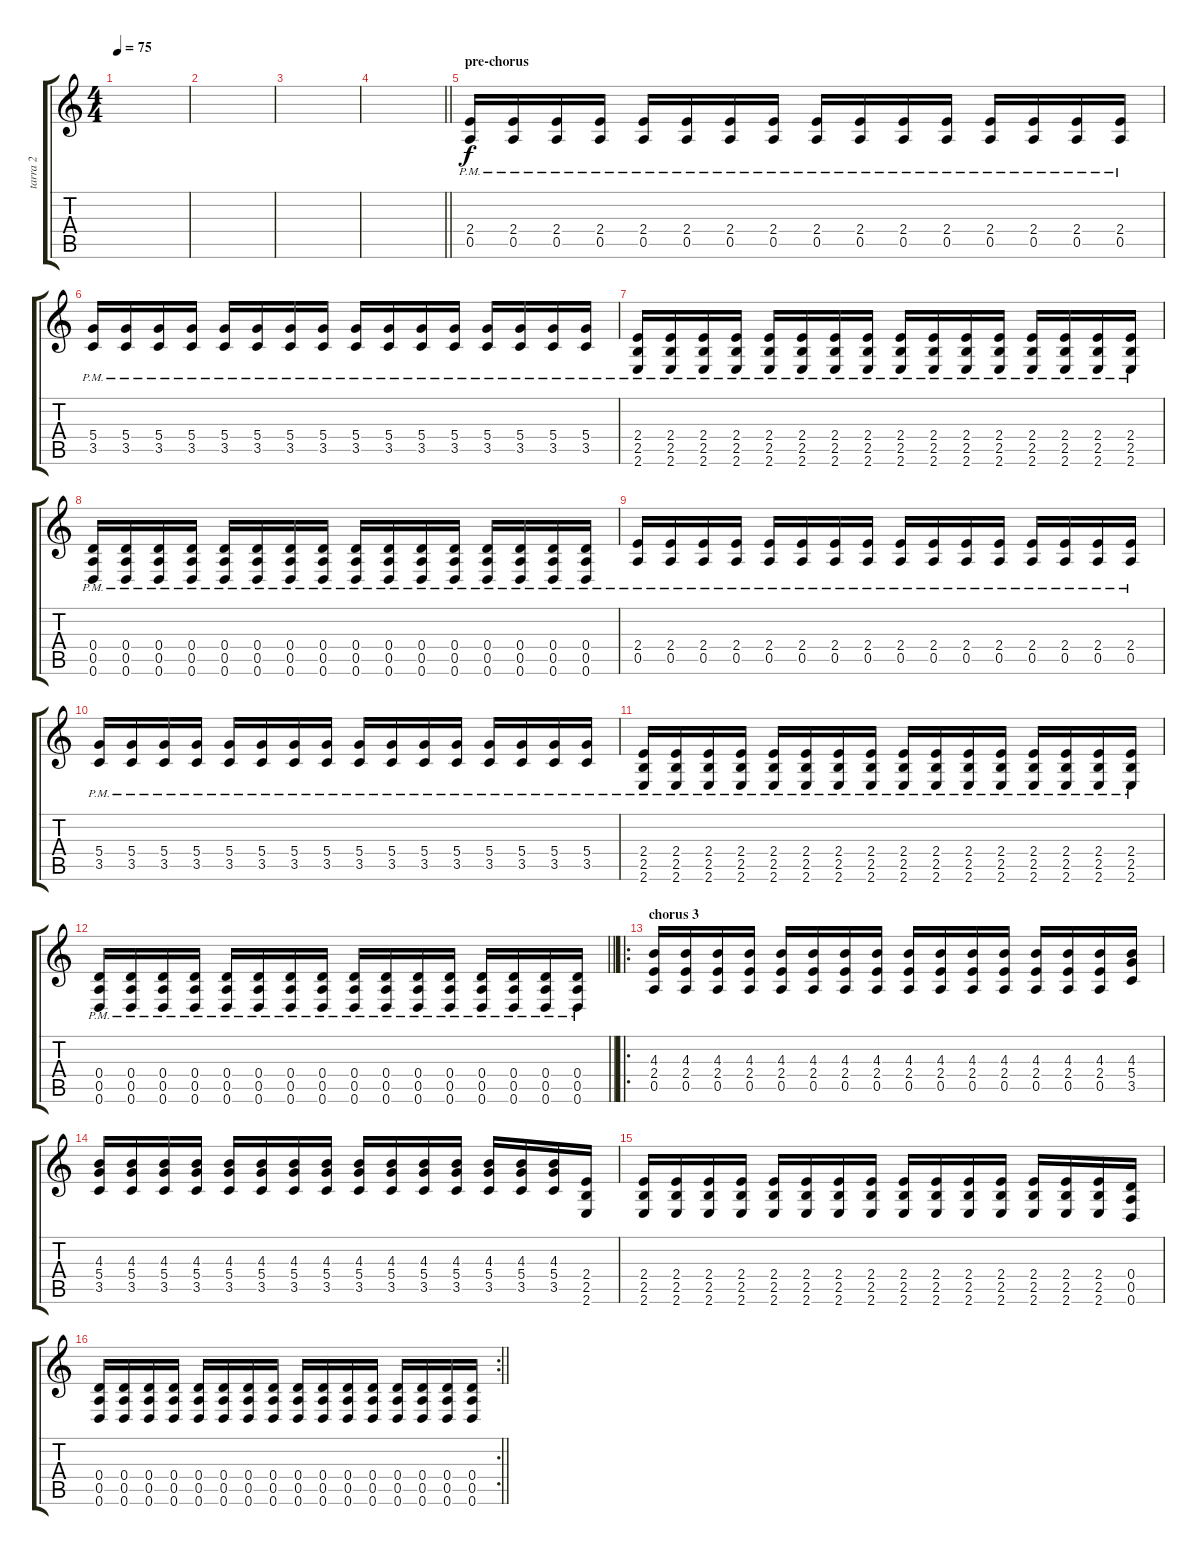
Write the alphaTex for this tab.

\track ("tarra 2" "tarra 2") {instrument distortionguitar}
\staff {score tabs}
\tuning (E4 B3 G3 D3 A2 D2) {hide}
\ts (4 4)
\tempo 75
\clef g2
\ks c
|
|
|
\barLineRight lightlight
|
\section ("" "pre-chorus")
(2.4{pm} 0.5{pm}).16 (2.4{pm} 0.5{pm}).16 (2.4{pm} 0.5{pm}).16 (2.4{pm} 0.5{pm}).16 (2.4{pm} 0.5{pm}).16 (2.4{pm} 0.5{pm}).16 (2.4{pm} 0.5{pm}).16 (2.4{pm} 0.5{pm}).16 (2.4{pm} 0.5{pm}).16 (2.4{pm} 0.5{pm}).16 (2.4{pm} 0.5{pm}).16 (2.4{pm} 0.5{pm}).16 (2.4{pm} 0.5{pm}).16 (2.4{pm} 0.5{pm}).16 (2.4{pm} 0.5{pm}).16 (2.4{pm} 0.5{pm}).16 |
(5.4{pm} 3.5{pm}).16 (5.4{pm} 3.5{pm}).16 (5.4{pm} 3.5{pm}).16 (5.4{pm} 3.5{pm}).16 (5.4{pm} 3.5{pm}).16 (5.4{pm} 3.5{pm}).16 (5.4{pm} 3.5{pm}).16 (5.4{pm} 3.5{pm}).16 (5.4{pm} 3.5{pm}).16 (5.4{pm} 3.5{pm}).16 (5.4{pm} 3.5{pm}).16 (5.4{pm} 3.5{pm}).16 (5.4{pm} 3.5{pm}).16 (5.4{pm} 3.5{pm}).16 (5.4{pm} 3.5{pm}).16 (5.4{pm} 3.5{pm}).16 |
(2.4{pm} 2.5{pm} 2.6{pm}).16 (2.4{pm} 2.5{pm} 2.6{pm}).16 (2.4{pm} 2.5{pm} 2.6{pm}).16 (2.4{pm} 2.5{pm} 2.6{pm}).16 (2.4{pm} 2.5{pm} 2.6{pm}).16 (2.4{pm} 2.5{pm} 2.6{pm}).16 (2.4{pm} 2.5{pm} 2.6{pm}).16 (2.4{pm} 2.5{pm} 2.6{pm}).16 (2.4{pm} 2.5{pm} 2.6{pm}).16 (2.4{pm} 2.5{pm} 2.6{pm}).16 (2.4{pm} 2.5{pm} 2.6{pm}).16 (2.4{pm} 2.5{pm} 2.6{pm}).16 (2.4{pm} 2.5{pm} 2.6{pm}).16 (2.4{pm} 2.5{pm} 2.6{pm}).16 (2.4{pm} 2.5{pm} 2.6{pm}).16 (2.4{pm} 2.5{pm} 2.6{pm}).16 |
(0.4{pm} 0.5{pm} 0.6{pm}).16 (0.4{pm} 0.5{pm} 0.6{pm}).16 (0.4{pm} 0.5{pm} 0.6{pm}).16 (0.4{pm} 0.5{pm} 0.6{pm}).16 (0.4{pm} 0.5{pm} 0.6{pm}).16 (0.4{pm} 0.5{pm} 0.6{pm}).16 (0.4{pm} 0.5{pm} 0.6{pm}).16 (0.4{pm} 0.5{pm} 0.6{pm}).16 (0.4{pm} 0.5{pm} 0.6{pm}).16 (0.4{pm} 0.5{pm} 0.6{pm}).16 (0.4{pm} 0.5{pm} 0.6{pm}).16 (0.4{pm} 0.5{pm} 0.6{pm}).16 (0.4{pm} 0.5{pm} 0.6{pm}).16 (0.4{pm} 0.5{pm} 0.6{pm}).16 (0.4{pm} 0.5{pm} 0.6{pm}).16 (0.4{pm} 0.5{pm} 0.6{pm}).16 |
(2.4{pm} 0.5{pm}).16 (2.4{pm} 0.5{pm}).16 (2.4{pm} 0.5{pm}).16 (2.4{pm} 0.5{pm}).16 (2.4{pm} 0.5{pm}).16 (2.4{pm} 0.5{pm}).16 (2.4{pm} 0.5{pm}).16 (2.4{pm} 0.5{pm}).16 (2.4{pm} 0.5{pm}).16 (2.4{pm} 0.5{pm}).16 (2.4{pm} 0.5{pm}).16 (2.4{pm} 0.5{pm}).16 (2.4{pm} 0.5{pm}).16 (2.4{pm} 0.5{pm}).16 (2.4{pm} 0.5{pm}).16 (2.4{pm} 0.5{pm}).16 |
(5.4{pm} 3.5{pm}).16 (5.4{pm} 3.5{pm}).16 (5.4{pm} 3.5{pm}).16 (5.4{pm} 3.5{pm}).16 (5.4{pm} 3.5{pm}).16 (5.4{pm} 3.5{pm}).16 (5.4{pm} 3.5{pm}).16 (5.4{pm} 3.5{pm}).16 (5.4{pm} 3.5{pm}).16 (5.4{pm} 3.5{pm}).16 (5.4{pm} 3.5{pm}).16 (5.4{pm} 3.5{pm}).16 (5.4{pm} 3.5{pm}).16 (5.4{pm} 3.5{pm}).16 (5.4{pm} 3.5{pm}).16 (5.4{pm} 3.5{pm}).16 |
(2.4{pm} 2.5{pm} 2.6{pm}).16 (2.4{pm} 2.5{pm} 2.6{pm}).16 (2.4{pm} 2.5{pm} 2.6{pm}).16 (2.4{pm} 2.5{pm} 2.6{pm}).16 (2.4{pm} 2.5{pm} 2.6{pm}).16 (2.4{pm} 2.5{pm} 2.6{pm}).16 (2.4{pm} 2.5{pm} 2.6{pm}).16 (2.4{pm} 2.5{pm} 2.6{pm}).16 (2.4{pm} 2.5{pm} 2.6{pm}).16 (2.4{pm} 2.5{pm} 2.6{pm}).16 (2.4{pm} 2.5{pm} 2.6{pm}).16 (2.4{pm} 2.5{pm} 2.6{pm}).16 (2.4{pm} 2.5{pm} 2.6{pm}).16 (2.4{pm} 2.5{pm} 2.6{pm}).16 (2.4{pm} 2.5{pm} 2.6{pm}).16 (2.4{pm} 2.5{pm} 2.6{pm}).16 |
\barLineRight lightlight
(0.4{pm} 0.5{pm} 0.6{pm}).16 (0.4{pm} 0.5{pm} 0.6{pm}).16 (0.4{pm} 0.5{pm} 0.6{pm}).16 (0.4{pm} 0.5{pm} 0.6{pm}).16 (0.4{pm} 0.5{pm} 0.6{pm}).16 (0.4{pm} 0.5{pm} 0.6{pm}).16 (0.4{pm} 0.5{pm} 0.6{pm}).16 (0.4{pm} 0.5{pm} 0.6{pm}).16 (0.4{pm} 0.5{pm} 0.6{pm}).16 (0.4{pm} 0.5{pm} 0.6{pm}).16 (0.4{pm} 0.5{pm} 0.6{pm}).16 (0.4{pm} 0.5{pm} 0.6{pm}).16 (0.4{pm} 0.5{pm} 0.6{pm}).16 (0.4{pm} 0.5{pm} 0.6{pm}).16 (0.4{pm} 0.5{pm} 0.6{pm}).16 (0.4{pm} 0.5{pm} 0.6{pm}).16 |
\ro
\section ("" "chorus 3")
(4.3 2.4 0.5).16 (4.3 2.4 0.5).16 (4.3 2.4 0.5).16 (4.3 2.4 0.5).16 (4.3 2.4 0.5).16 (4.3 2.4 0.5).16 (4.3 2.4 0.5).16 (4.3 2.4 0.5).16 (4.3 2.4 0.5).16 (4.3 2.4 0.5).16 (4.3 2.4 0.5).16 (4.3 2.4 0.5).16 (4.3 2.4 0.5).16 (4.3 2.4 0.5).16 (4.3 2.4 0.5).16 (4.3 5.4 3.5).16 |
(4.3 5.4 3.5).16 (4.3 5.4 3.5).16 (4.3 5.4 3.5).16 (4.3 5.4 3.5).16 (4.3 5.4 3.5).16 (4.3 5.4 3.5).16 (4.3 5.4 3.5).16 (4.3 5.4 3.5).16 (4.3 5.4 3.5).16 (4.3 5.4 3.5).16 (4.3 5.4 3.5).16 (4.3 5.4 3.5).16 (4.3 5.4 3.5).16 (4.3 5.4 3.5).16 (4.3 5.4 3.5).16 (2.4 2.5 2.6).16 |
(2.4 2.5 2.6).16 (2.4 2.5 2.6).16 (2.4 2.5 2.6).16 (2.4 2.5 2.6).16 (2.4 2.5 2.6).16 (2.4 2.5 2.6).16 (2.4 2.5 2.6).16 (2.4 2.5 2.6).16 (2.4 2.5 2.6).16 (2.4 2.5 2.6).16 (2.4 2.5 2.6).16 (2.4 2.5 2.6).16 (2.4 2.5 2.6).16 (2.4 2.5 2.6).16 (2.4 2.5 2.6).16 (0.4 0.5 0.6).16 |
\rc 2
\barLineRight lightlight
(0.4 0.5 0.6).16 (0.4 0.5 0.6).16 (0.4 0.5 0.6).16 (0.4 0.5 0.6).16 (0.4 0.5 0.6).16 (0.4 0.5 0.6).16 (0.4 0.5 0.6).16 (0.4 0.5 0.6).16 (0.4 0.5 0.6).16 (0.4 0.5 0.6).16 (0.4 0.5 0.6).16 (0.4 0.5 0.6).16 (0.4 0.5 0.6).16 (0.4 0.5 0.6).16 (0.4 0.5 0.6).16 (0.4 0.5 0.6).16
